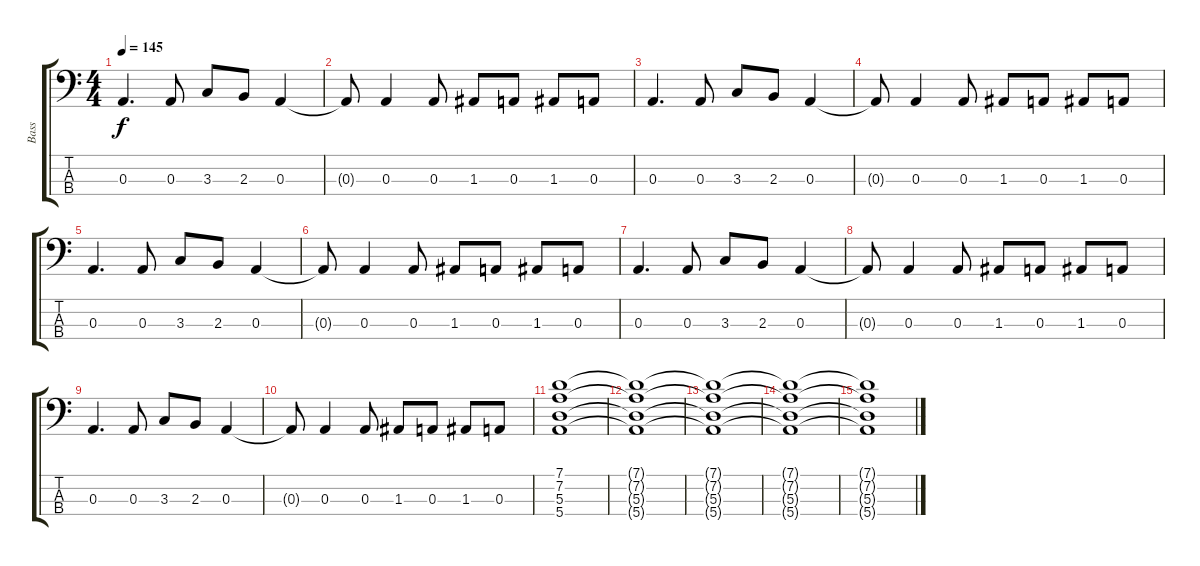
\track ("Bass" "Bass") {instrument electricbasspick}
\staff {score tabs}
\tuning (G2 D2 A1 E1) {hide}
\ts (4 4)
\tempo 145
\clef f4
\ks c
0.3.4{d dy f} 0.3.8 3.3.8 2.3.8 0.3.4 |
0.3{t}.8 0.3.4 0.3.8 1.3.8 0.3.8 1.3.8 0.3.8 |
0.3.4{d} 0.3.8 3.3.8 2.3.8 0.3.4 |
0.3{t}.8 0.3.4 0.3.8 1.3.8 0.3.8 1.3.8 0.3.8 |
0.3.4{d} 0.3.8 3.3.8 2.3.8 0.3.4 |
0.3{t}.8 0.3.4 0.3.8 1.3.8 0.3.8 1.3.8 0.3.8 |
0.3.4{d} 0.3.8 3.3.8 2.3.8 0.3.4 |
0.3{t}.8 0.3.4 0.3.8 1.3.8 0.3.8 1.3.8 0.3.8 |
0.3.4{d} 0.3.8 3.3.8 2.3.8 0.3.4 |
0.3{t}.8 0.3.4 0.3.8 1.3.8 0.3.8 1.3.8 0.3.8 |
(7.1 7.2 5.3 5.4).1 |
(7.1{t} 7.2{t} 5.3{t} 5.4{t}).1 |
(7.1{t} 7.2{t} 5.3{t} 5.4{t}).1 |
(7.1{t} 7.2{t} 5.3{t} 5.4{t}).1 |
(7.1{t} 7.2{t} 5.3{t} 5.4{t}).1
